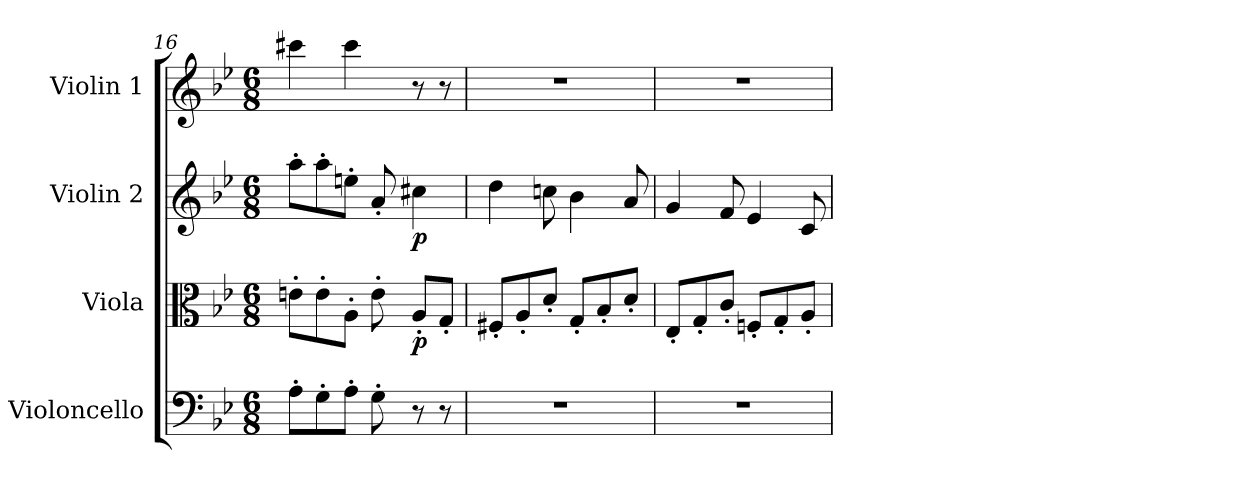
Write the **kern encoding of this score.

**kern	**kern	**dynam	**kern	**dynam	**kern
*part4	*part3	*part3	*part2	*part2	*part1
*staff4	*staff3	*staff3	*staff2	*staff2	*staff1
*I"Violoncello	*I"Viola	*	*I"Violin 2	*	*I"Violin 1
*I'Vc	*I'Vla	*	*I'Vln	*	*I'Vln
*clefF4	*clefC3	*	*clefG2	*	*clefG2
*k[b-e-]	*k[b-e-]	*	*k[b-e-]	*	*k[b-e-]
*M6/8	*M6/8	*	*M6/8	*	*M6/8
=16	=16	=16	=16	=16	=16
8A'\L	8en'\L	.	8aa'\L	.	4ccc#X\
8G'\	8e'\	.	8aa'\	.	.
8A'\J	8A'\J	.	8een'\J	.	4ccc#\
8G'\	8e'\	.	8a'/	.	.
!	!	!LO:DY:b	!	!LO:DY:b	!
8r	8A'/L	p	4cc#X\	p	8r
8r	8G'/J	.	.	.	8r
!!LO:LB:g=z
=17	=17	=17	=17	=17	=17
2.r	8F#X'/L	.	4dd\	.	2.r
.	8A'/	.	.	.	.
.	8d'/J	.	8ccn\	.	.
.	8G'/L	.	4b-\	.	.
.	8B-'/	.	.	.	.
.	8d'/J	.	8a/	.	.
=18	=18	=18	=18	=18	=18
2.r	8E-'/L	.	4g/	.	2.r
.	8G'/	.	.	.	.
.	8c'/J	.	8f/	.	.
.	8Fn'/L	.	4e-/	.	.
.	8G'/	.	.	.	.
.	8A'/J	.	8c/	.	.
=	=	=	=	=	=
*-	*-	*-	*-	*-	*-
